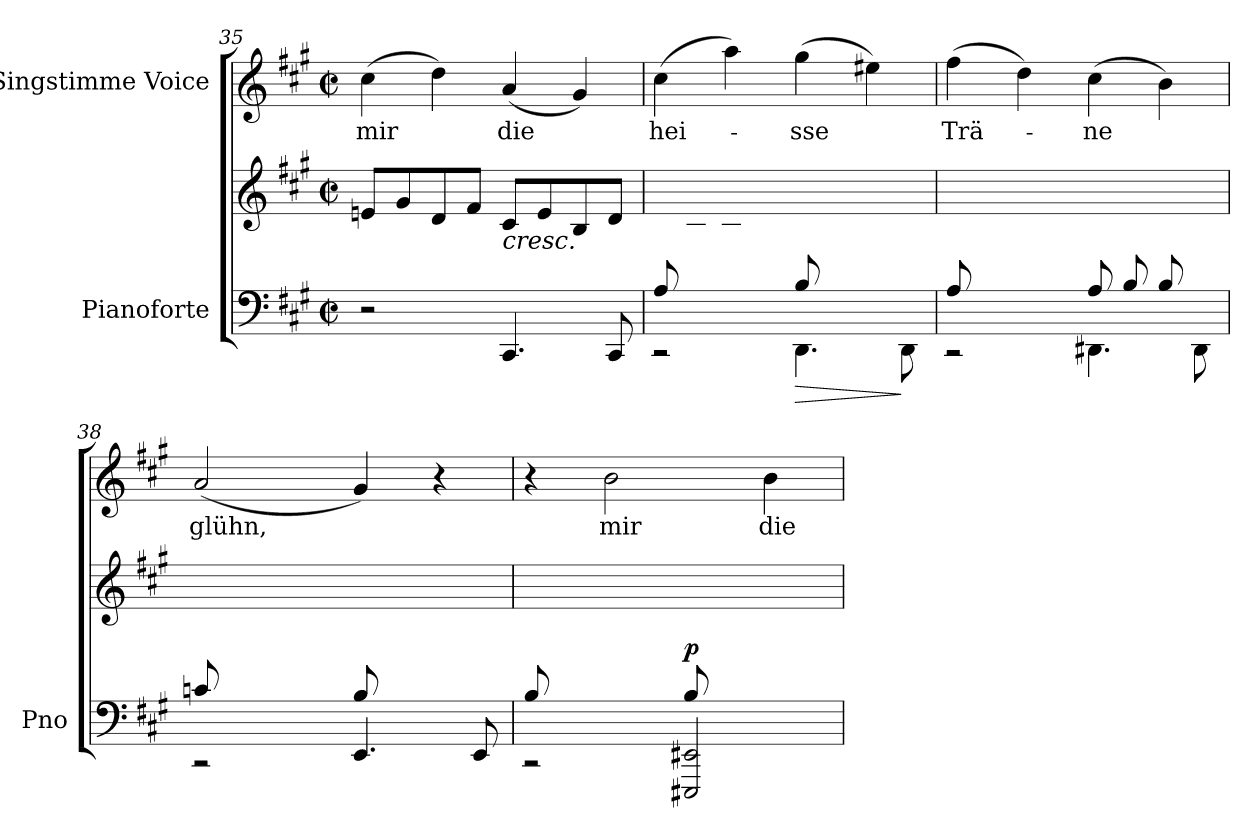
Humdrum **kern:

**kern	**kern	**dynam	**kern	**text
*part2	*part2	*part2	*part1	*part1
*staff3	*staff2	*staff2/3	*staff1	*staff1
*I"Pianoforte	*	*	*I"Singstimme Voice	*
*I'Pno	*	*	*	*
*clefF4	*clefG2	*	*clefG2	*
*k[f#c#g#]	*k[f#c#g#]	*	*k[f#c#g#]	*
*M2/2	*M2/2	*	*M2/2	*
*met(c|)	*met(c|)	*	*met(c|)	*
=35	=35	=35	=35	=35
!	!	!	!	!LO:LY:b
2r	8en/L	.	(4cc#\	mir
.	8g#/	.	.	.
.	8d/	.	4dd\)	.
.	8f#/J	.	.	.
!	!LO:TX:b:i:t=cresc.	!	!	!
!	!	!	!	!LO:LY:b
4.CC#/	8c#/L	.	(4a/	die
.	8e/	.	.	.
.	8B/	.	4g#/)	.
8CC#/	8d/J	.	.	.
!!LO:PB:g=z
=36	=36	=36	=36	=36
*^	*^	*	*	*
!	!	!	!	!	!	!LO:LY:b
8A/L	2r	1ryy	8ryy	.	(4cc#\	hei-
4.ryy	.	.	8c#\	.	.	.
.	.	.	8c#\	.	4aa\)	.
.	.	.	8f#\J	.	.	.
!	!	!	!	!LO:HP:b=2	!	!LO:LY:b
8B/L	4.DD\	.	8ryy	>	(4gg#\	-sse
4.ryy	.	.	8e#X\	.	.	.
.	.	.	8e#\	.	4ee#X\)	.
.	8DD\	.	8g#\J	]	.	.
=37	=37	=37	=37	=37	=37	=37
!	!	!	!	!	!	!LO:LY:b
8A/L	2r	1ryy	8ryy	.	(4ff#\	Trä-
4.ryy	.	.	8d\	.	.	.
.	.	.	8d\	.	4dd\)	.
.	.	.	8f#\J	.	.	.
!	!	!	!	!	!	!LO:LY:b
8A/L	4.DD#X\	.	4.ryy	.	(4cc#\	-ne
8B/	.	.	.	.	.	.
8B/	.	.	.	.	4b\)	.
8ryy	8DD#\	.	8f#\J	.	.	.
!!LO:LB:g=z
=38	=38	=38	=38	=38	=38	=38
!	!	!	!	!	!	!LO:LY:b
*	*	*v	*v	*	*	*
8cn/L	2r	8ryy	.	(2a/	glühn,
4.ryy	.	8f#\	.	.	.
.	.	8f#\	.	.	.
.	.	8a\J	.	.	.
8B/L	4.EE/	8ryy	.	4g#/)	.
4.ryy	.	8e\	.	.	.
.	.	8e\	.	4r	.
.	8EE/	8g#\J	.	.	.
=39	=39	=39	=39	=39	=39
8B/L	2r	8ryy	.	4r	.
4.ryy	.	8d#X\	.	.	.
!	!	!	!	!	!LO:LY:b
.	.	8d#\	.	2b\	mir
.	.	8g#\J	.	.	.
!	!	!	!LO:DY:b	!	!
8B/L	2EEE#X/ 2EE#X/	8ryy	p	.	.
4.ryy	.	8dn\	.	.	.
!	!	!	!	!	!LO:LY:b
.	.	8d\	.	4b\	die
.	.	8g#\J	.	.	.
*v	*v	*	*	*	*
=	=	=	=	=
*-	*-	*-	*-	*-
